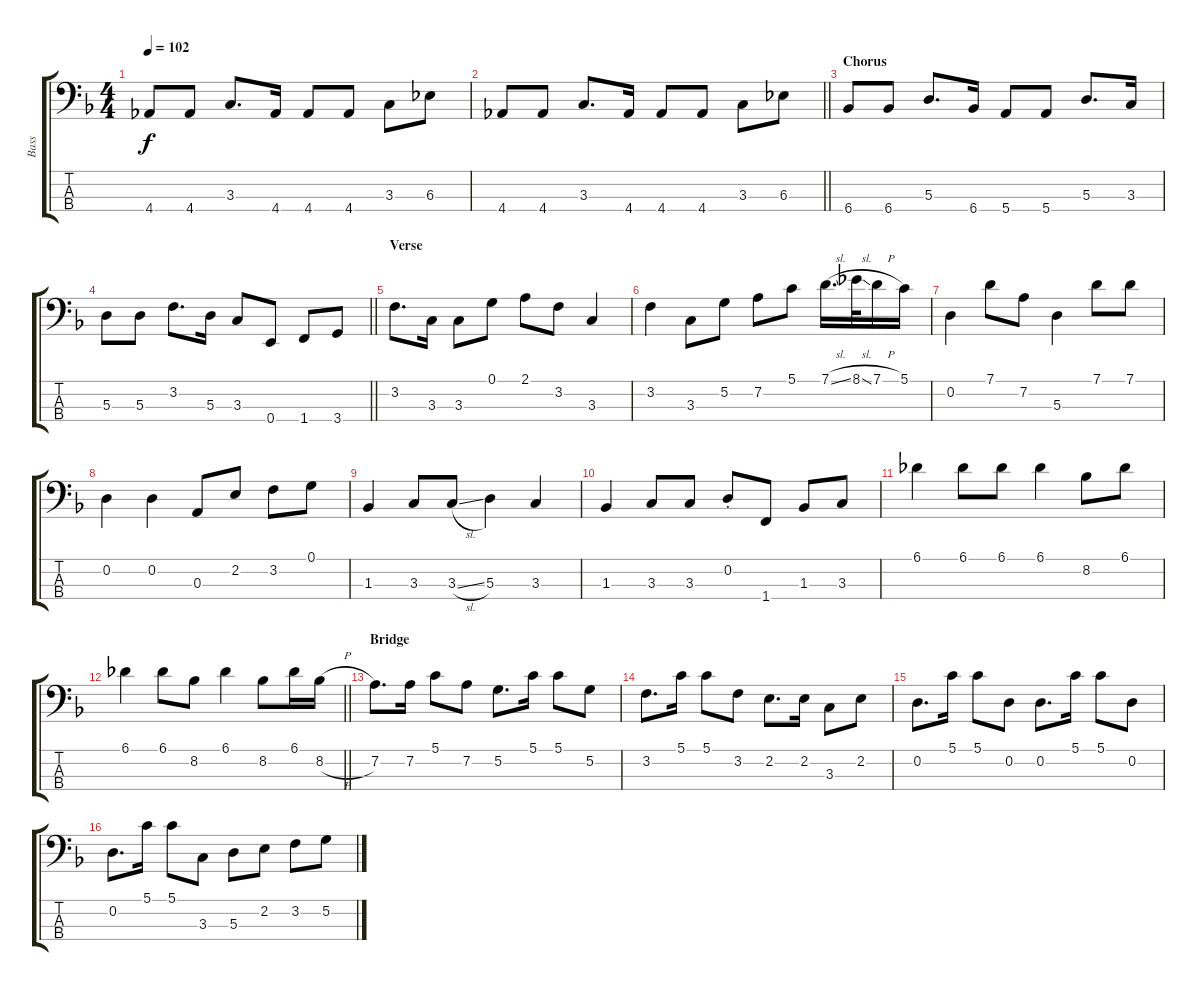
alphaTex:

\track ("Bass" "Bass") {instrument electricbassfinger}
\staff {score tabs}
\tuning (G2 D2 A1 E1) {hide}
\ts (4 4)
\tempo 102
\clef f4
\ks f
4.4.8{dy f} 4.4.8 3.3.8{d} 4.4.16 4.4.8 4.4.8 3.3.8 6.3.8 |
\barLineRight lightlight
4.4.8 4.4.8 3.3.8{d} 4.4.16 4.4.8 4.4.8 3.3.8 6.3.8 |
\section ("" "Chorus")
6.4.8 6.4.8 5.3.8{d} 6.4.16 5.4.8 5.4.8 5.3.8{d} 3.3.16 |
\barLineRight lightlight
5.3.8 5.3.8 3.2.8{d} 5.3.16 3.3.8 0.4.8 1.4.8 3.4.8 |
\section ("" "Verse")
3.2.8{d} 3.3.16 3.3.8 0.1.8 2.1.8 3.2.8 3.3.4 |
3.2.4 3.3.8 5.2.8 7.2.8 5.1.8 7.1{sl}.16{d} 8.1{sl}.32 7.1{h}.16 5.1.16 |
0.2.4 7.1.8 7.2.8 5.3.4 7.1.8 7.1.8 |
0.2.4 0.2.4 0.3.8 2.2.8 3.2.8 0.1.8 |
1.3.4 3.3.8 3.3{sl}.8 5.3.4 3.3.4 |
1.3.4 3.3.8 3.3.8 0.2{st}.8 1.4.8 1.3.8 3.3.8 |
6.1.4 6.1.8 6.1.8 6.1.4 8.2.8 6.1.8 |
\barLineRight lightlight
6.1.4 6.1.8 8.2.8 6.1.4 8.2.8 6.1.16 8.2{h}.16 |
\section ("" "Bridge")
7.2.8{d} 7.2.16 5.1.8 7.2.8 5.2.8{d} 5.1.16 5.1.8 5.2.8 |
3.2.8{d} 5.1.16 5.1.8 3.2.8 2.2.8{d} 2.2.16 3.3.8 2.2.8 |
0.2.8{d} 5.1.16 5.1.8 0.2.8 0.2.8{d} 5.1.16 5.1.8 0.2.8 |
0.2.8{d} 5.1.16 5.1.8 3.3.8 5.3.8 2.2.8 3.2.8 5.2.8
